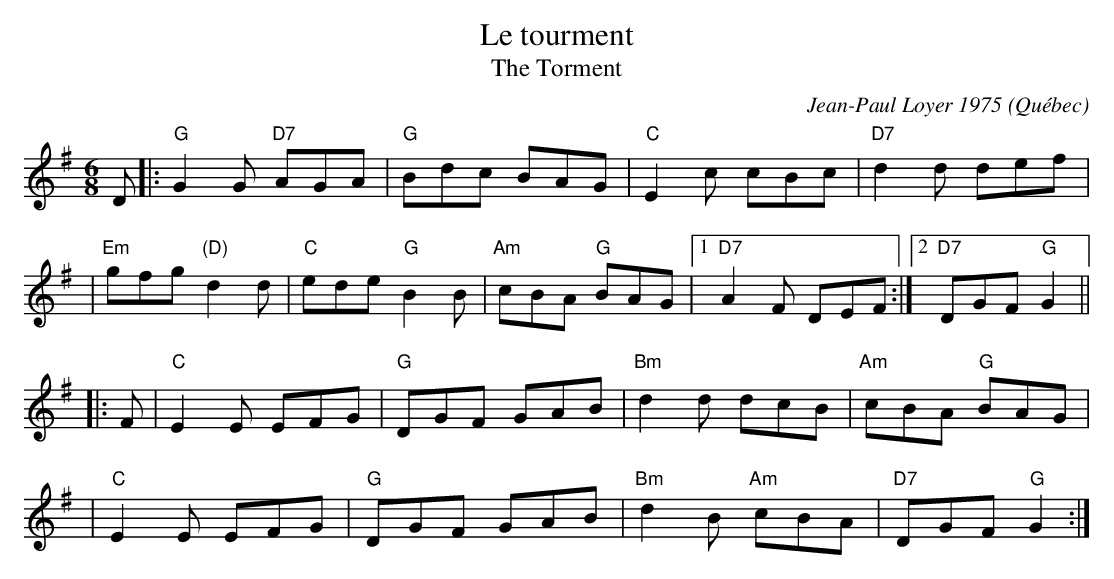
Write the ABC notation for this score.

X:1
T: Le tourment
T: The Torment
C: Jean-Paul Loyer 1975
O: Qu\'ebec
M: 6/8
L: 1/8
K: G
 D \
|: "G"G2G "D7"AGA | "G"Bdc BAG | "C"E2c cBc | "D7"d2d def |
| "Em"gfg "(D)"d2d | "C"ede "G"B2B | "Am"cBA "G"BAG |1 "D7"A2F DEF :|2 "D7"DGF "G"G2 ||
|: F \
| "C"E2E EFG | "G"DGF GAB | "Bm"d2d dcB | "Am"cBA "G"BAG |
| "C"E2E EFG | "G"DGF GAB | "Bm"d2B "Am"cBA | "D7"DGF "G"G2 :|
